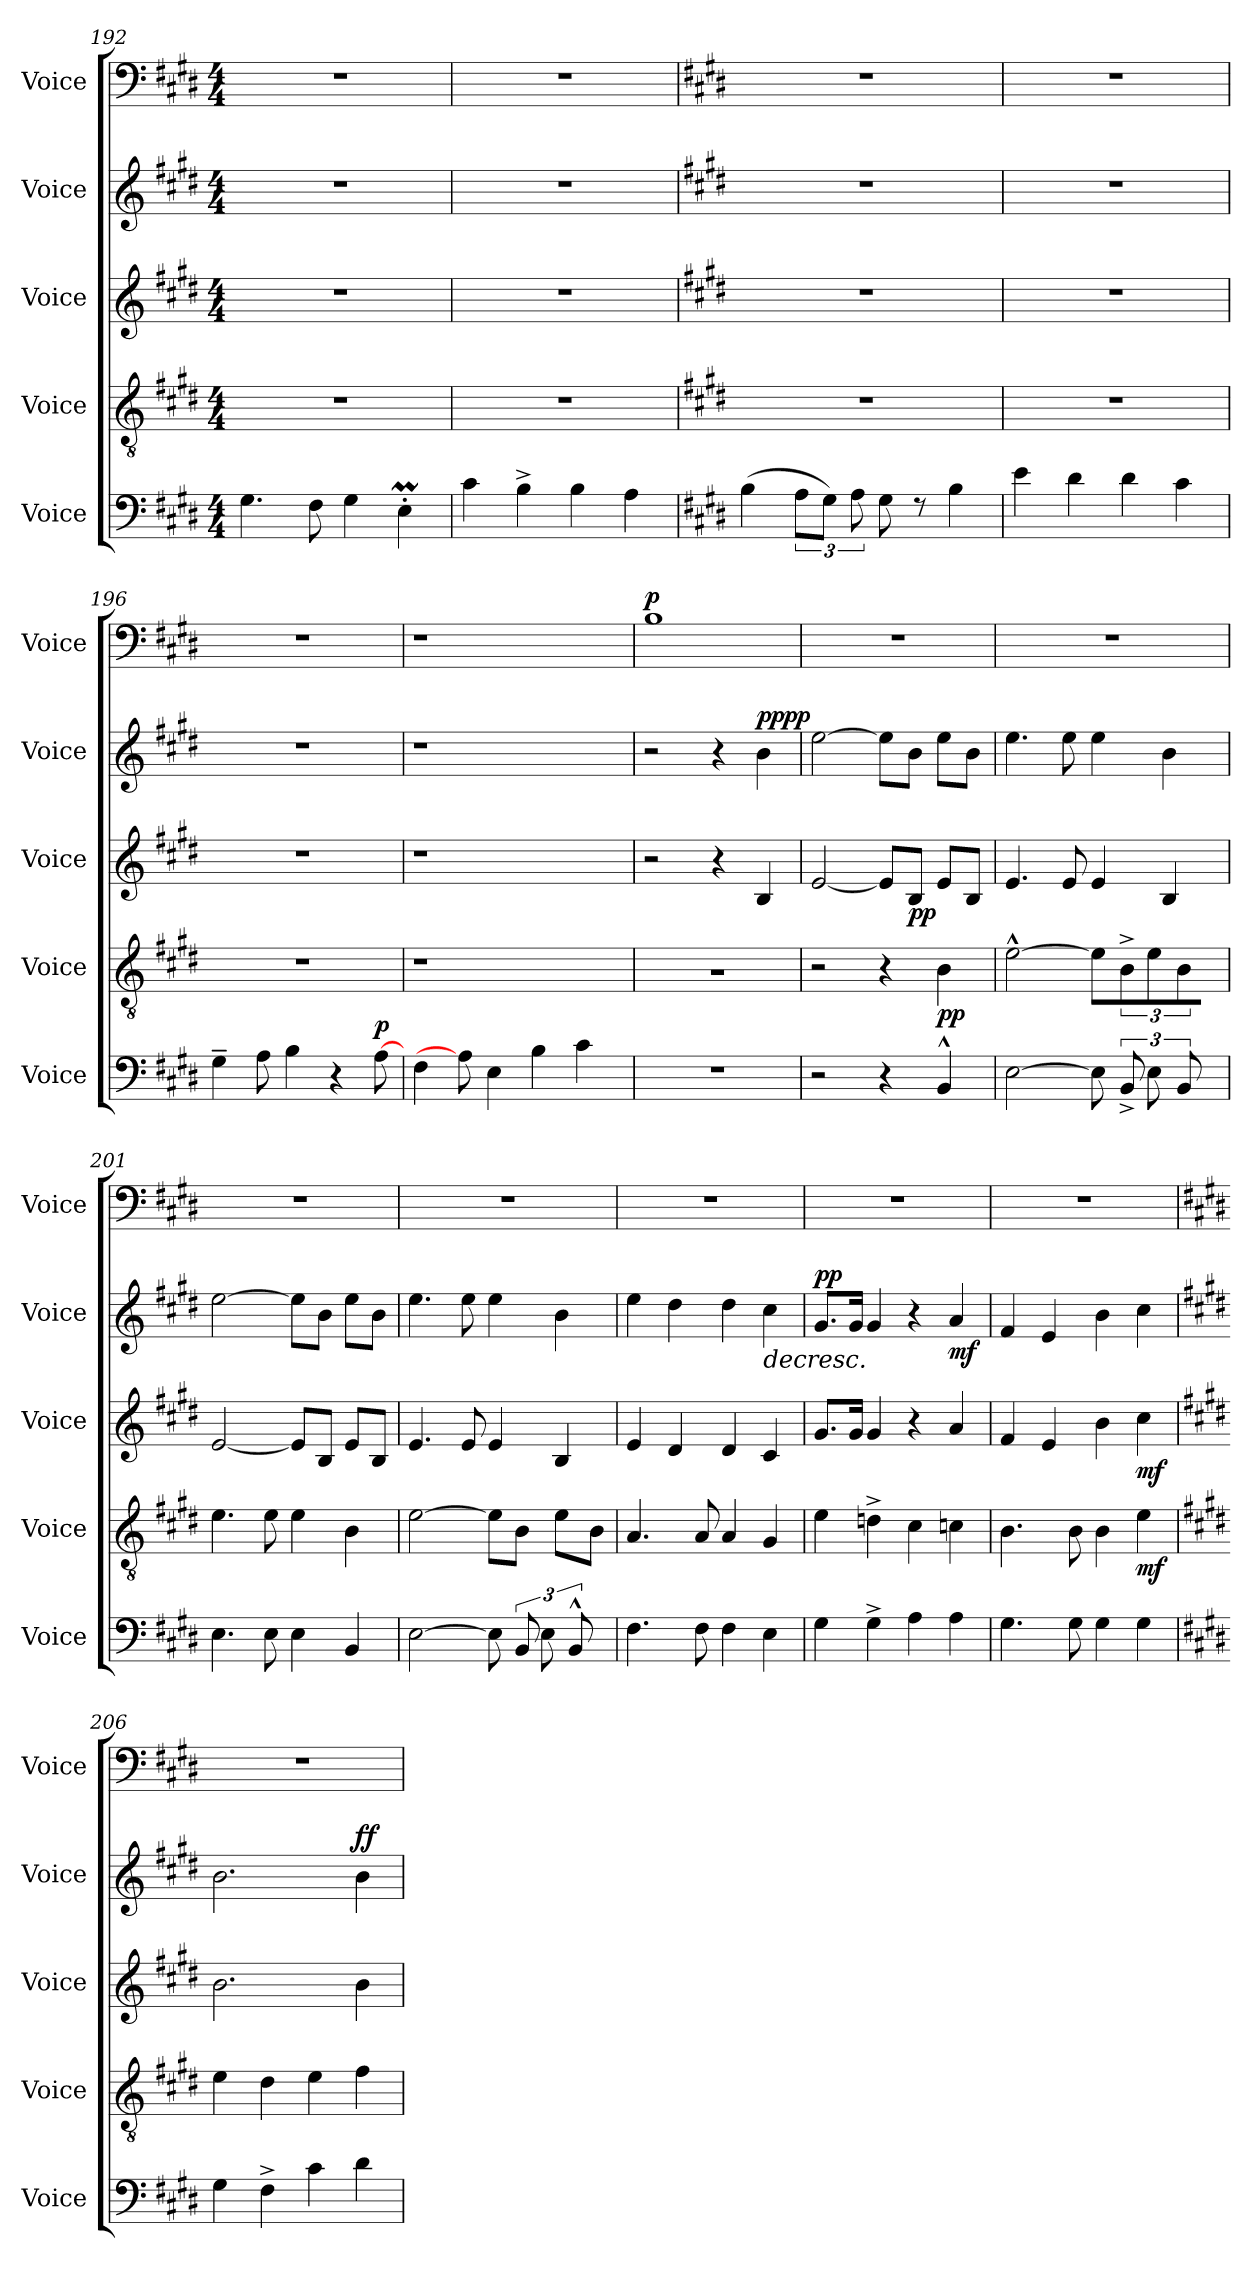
**kern	**dynam	**kern	**dynam	**kern	**dynam	**kern	**dynam	**kern	**dynam
*part5	*part5	*part4	*part4	*part3	*part3	*part2	*part2	*part1	*part1
*staff5	*staff5	*staff4	*staff4	*staff3	*staff3	*staff2	*staff2	*staff1	*staff1
*I"Voice	*	*I"Voice	*	*I"Voice	*	*I"Voice	*	*I"Voice	*
*I'Voice	*	*I'Voice	*	*I'Voice	*	*I'Voice	*	*I'Voice	*
*clefF4	*	*clefGv2	*	*clefG2	*	*clefG2	*	*clefF4	*
*k[f#c#g#d#]	*	*k[f#c#g#d#]	*	*k[f#c#g#d#]	*	*k[f#c#g#d#]	*	*k[f#c#g#d#]	*
*M4/4	*	*M4/4	*	*M4/4	*	*M4/4	*	*M4/4	*
=192	=192	=192	=192	=192	=192	=192	=192	=192	=192
4.G#\	.	1r	.	1r	.	1r	.	1r	.
8F#\	.	.	.	.	.	.	.	.	.
4G#\	.	.	.	.	.	.	.	.	.
4EM'>\	.	.	.	.	.	.	.	.	.
=193	=193	=193	=193	=193	=193	=193	=193	=193	=193
4c#\	.	1r	.	1r	.	1r	.	1r	.
4B^<\	.	.	.	.	.	.	.	.	.
4B\	.	.	.	.	.	.	.	.	.
4A\	.	.	.	.	.	.	.	.	.
!!LO:PB:g=z
=194	=194	=194	=194	=194	=194	=194	=194	=194	=194
*k[f#c#g#d#]	*	*k[f#c#g#d#]	*	*k[f#c#g#d#]	*	*k[f#c#g#d#]	*	*k[f#c#g#d#]	*
(>4B\	.	1r	.	1r	.	1r	.	1r	.
12A\L	.	.	.	.	.	.	.	.	.
12G#\J)	.	.	.	.	.	.	.	.	.
12A\	.	.	.	.	.	.	.	.	.
8G#\	.	.	.	.	.	.	.	.	.
8rE	.	.	.	.	.	.	.	.	.
4B\	.	.	.	.	.	.	.	.	.
=195	=195	=195	=195	=195	=195	=195	=195	=195	=195
4e\	.	1r	.	1r	.	1r	.	1r	.
4d#\	.	.	.	.	.	.	.	.	.
4d#\	.	.	.	.	.	.	.	.	.
4c#\	.	.	.	.	.	.	.	.	.
=196	=196	=196	=196	=196	=196	=196	=196	=196	=196
4G#~>\	.	1r	.	1r	.	1r	.	1r	.
8A\	.	.	.	.	.	.	.	.	.
4B\	.	.	.	.	.	.	.	.	.
4r	.	.	.	.	.	.	.	.	.
!	!LO:DY:a	!	!	!	!	!	!	!	!
[8A\	p	.	.	.	.	.	.	.	.
=197	=197	=197	=197	=197	=197	=197	=197	=197	=197
4F#\	.	1r	.	1r	.	1r	.	1r	.
8A\]	.	.	.	.	.	.	.	.	.
4E\	.	.	.	.	.	.	.	.	.
4B\	.	.	.	.	.	.	.	.	.
4c#\	.	.	.	.	.	.	.	.	.
.	.	8ryy	.	8ryy	.	8ryy	.	8ryy	.
!!LO:LB:g=z
=198	=198	=198	=198	=198	=198	=198	=198	=198	=198
!	!	!	!	!	!	!	!	!	!LO:DY:a
1rF	.	1rc	.	2rcc	.	2rcc	.	1B	p
.	.	.	.	4r	.	4r	.	.	.
!	!	!	!	!	!	!	!LO:DY:b	!	!
!	!	!	!	!	!	!	!LO:DY:n=1:a	!	!
.	.	.	.	4BZ</	.	4bZ<\	pp pp	.	.
=199	=199	=199	=199	=199	=199	=199	=199	=199	=199
2rE	.	2rc	.	[<2e/	.	[>2ee\	.	1rF	.
4r	.	4r	.	8e/L]	.	8ee\L]	.	.	.
!	!	!	!	!	!LO:DY:b	!	!	!	!
.	.	.	.	8BZ</J	pp	8bZ<\J	.	.	.
!	!	!	!LO:DY:b	!	!	!	!	!	!
4BB^^>/	.	4B\	pp	8eZ</L	.	8eeZ<\L	.	.	.
.	.	.	.	8B/J	.	8b\J	.	.	.
=200	=200	=200	=200	=200	=200	=200	=200	=200	=200
[>2E\	.	[>2e^^>\	.	4.eZ</	.	4.eeZ<\	.	1rF	.
.	.	.	.	8eZ</	.	8eeZ<\	.	.	.
8E\]	.	8e\L]	.	4e/	.	4ee\	.	.	.
12BB^</	.	12B^<\	.	.	.	.	.	.	.
12E\	.	12e\J	.	.	.	.	.	.	.
.	.	.	.	4BZ</	.	4bZ<\	.	.	.
12BB/	.	12B\	.	.	.	.	.	.	.
8ryy	.	8ryy	.	.	.	.	.	.	.
=201	=201	=201	=201	=201	=201	=201	=201	=201	=201
4.E\	.	4.e\	.	[<2e/	.	[>2ee\	.	1rF	.
8E\	.	8e\	.	.	.	.	.	.	.
4E\	.	4e\	.	8e/L]	.	8ee\L]	.	.	.
.	.	.	.	8B/J	.	8b\J	.	.	.
4BB/	.	4B\	.	8eZ</L	.	8eeZ<\L	.	.	.
.	.	.	.	8B/J	.	8b\J	.	.	.
!!LO:LB:g=z
=202	=202	=202	=202	=202	=202	=202	=202	=202	=202
[>2E\	.	[>2e\	.	4.e/	.	4.ee\	.	1r	.
.	.	.	.	8e/	.	8ee\	.	.	.
8E\]	.	8e\L]	.	4e/	.	4ee\	.	.	.
12BB/	.	8B\J	.	.	.	.	.	.	.
12E\	.	.	.	.	.	.	.	.	.
.	.	8e\L	.	4B/	.	4b\	.	.	.
12BB^^>/	.	.	.	.	.	.	.	.	.
8ryy	.	8B\J	.	.	.	.	.	.	.
=203	=203	=203	=203	=203	=203	=203	=203	=203	=203
4.F#\	.	4.AZ</	.	4e/	.	4ee\	.	1r	.
.	.	.	.	4d#/	.	4dd#\	.	.	.
8F#\	.	8AZ</	.	.	.	.	.	.	.
4F#\	.	4A/	.	4d#/	.	4dd#\	.	.	.
!	!	!	!	!	!	!	!LO:HP:b	!	!
4E\	.	4G#Z</	.	4c#/	.	4cc#\	>	.	.
=204	=204	=204	=204	=204	=204	=204	=204	=204	=204
!	!	!	!	!	!	!	!LO:DY:a	!	!
!	!	!	!	!	!	!	!LO:DY:n=1:b	!	!
4G#\	.	4e\	.	8.g#/L	.	8.g#/L	p p	1r	.
.	.	.	.	16g#/Jk	.	16g#/Jk	.	.	.
4G#^<\	.	4dn^<\	.	4g#/	.	4g#/	.	.	.
4A\	.	4c#\	.	4r	.	4r	.	.	.
!	!	!	!	!	!	!	!LO:DY:n=2:b	!	!
4A\	.	4cnZ<\	.	4a/	.	4a/	mf	.	.
=205	=205	=205	=205	=205	=205	=205	=205	=205	=205
4.G#\	.	4.B\	.	4f#/	.	4f#/	.	1r	.
.	.	.	.	4e/	.	4e/	.	.	.
8G#\	.	8BZ<\	.	.	.	.	.	.	.
4G#\	.	4B\	.	4b\	.	4b\	.	.	.
!	!	!	!LO:DY:b	!	!LO:DY:b	!	!	!	!
4G#\	.	4e\	mf	4cc#\	mf	4cc#\	.	.	.
!!LO:PB:g=z
=206	=206	=206	=206	=206	=206	=206	=206	=206	=206
*k[f#c#g#d#]	*	*k[f#c#g#d#]	*	*k[f#c#g#d#]	*	*k[f#c#g#d#]	*	*k[f#c#g#d#]	*
4G#\	.	4e\	.	2.b\	.	2.b\	.	1r	.
4F#^<\	.	4d#\	.	.	.	.	.	.	.
4c#\	.	4e\	.	.	.	.	.	.	.
!	!	!	!	!	!	!	!LO:DY:n=1:a	!	!
!	!	!	!	!	!	!	!LO:DY:n=2:b	!	!
4d#\	.	4f#\	.	4b\	.	4b\	] f f	.	.
=	=	=	=	=	=	=	=	=	=
*-	*-	*-	*-	*-	*-	*-	*-	*-	*-
